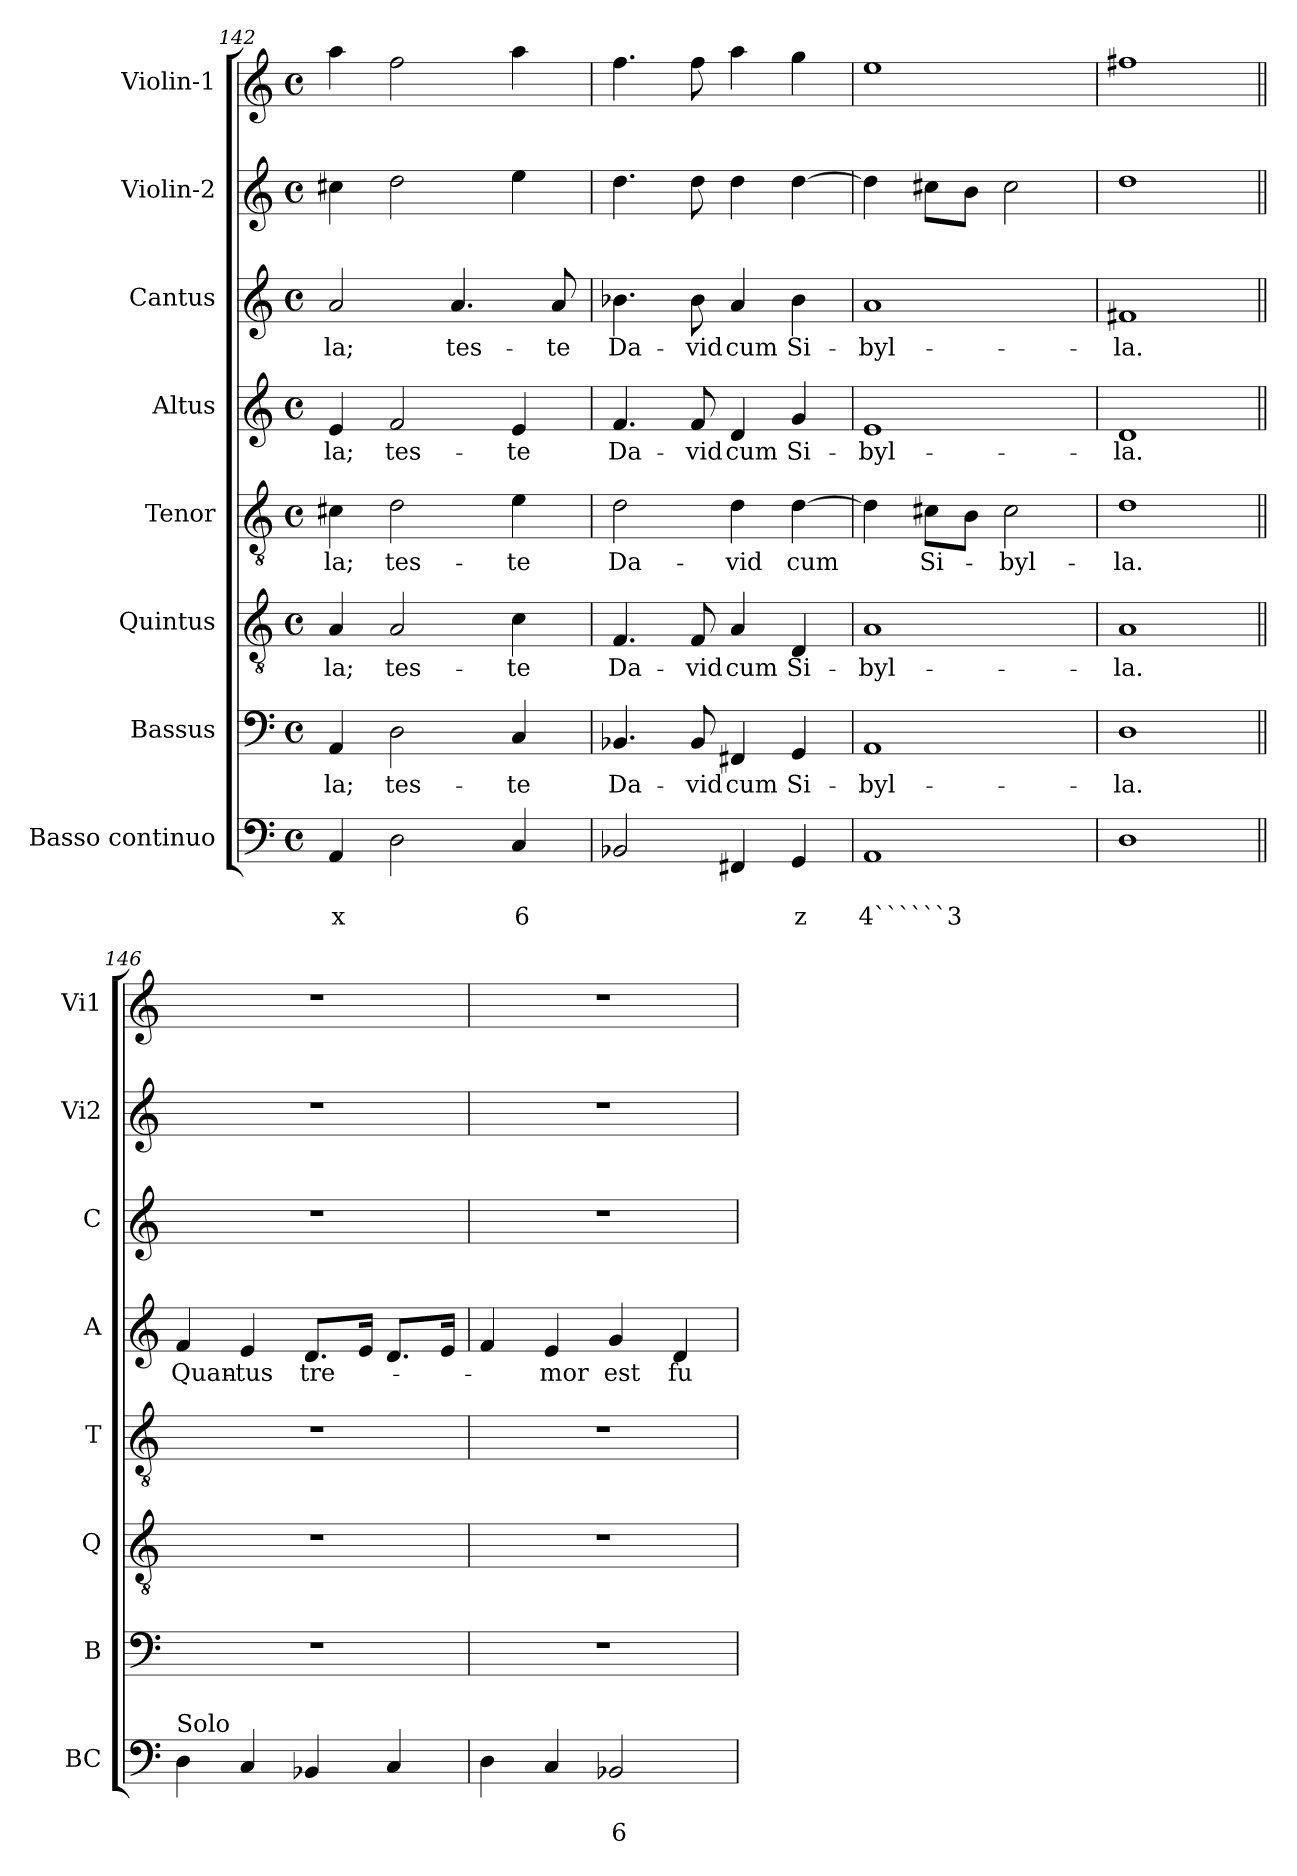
**kern	**text	**text	**kern	**text	**kern	**text	**kern	**text	**kern	**text	**kern	**text	**kern	**kern
*part8	*part8	*part8	*part7	*part7	*part6	*part6	*part5	*part5	*part4	*part4	*part3	*part3	*part2	*part1
*staff8	*staff8	*staff8	*staff7	*staff7	*staff6	*staff6	*staff5	*staff5	*staff4	*staff4	*staff3	*staff3	*staff2	*staff1
*I"Basso continuo	*	*	*I"Bassus	*	*I"Quintus	*	*I"Tenor	*	*I"Altus	*	*I"Cantus	*	*I"Violin-2	*I"Violin-1
*I'BC	*	*	*I'B	*	*I'Q	*	*I'T	*	*I'A	*	*I'C	*	*I'Vi2	*I'Vi1
*clefF4	*	*	*clefF4	*	*clefGv2	*	*clefGv2	*	*clefG2	*	*clefG2	*	*clefG2	*clefG2
*k[]	*	*	*k[]	*	*k[]	*	*k[]	*	*k[]	*	*k[]	*	*k[]	*k[]
*C:	*	*	*C:	*	*C:	*	*C:	*	*C:	*	*C:	*	*C:	*C:
*M4/4	*	*	*M4/4	*	*M4/4	*	*M4/4	*	*M4/4	*	*M4/4	*	*M4/4	*M4/4
*met(c)	*	*	*met(c)	*	*met(c)	*	*met(c)	*	*met(c)	*	*met(c)	*	*met(c)	*met(c)
=142	=142	=142	=142	=142	=142	=142	=142	=142	=142	=142	=142	=142	=142	=142
!	!	!LO:LY:b	!	!LO:LY:b	!	!LO:LY:b	!	!LO:LY:b	!	!LO:LY:b	!	!LO:LY:b	!	!
4AA/	.	x	4AA/	-la;	4A/	-la;	4c#X\	-la;	4e/	-la;	2a/	-la;	4cc#X\	4aa\
!	!	!	!	!LO:LY:b	!	!LO:LY:b	!	!LO:LY:b	!	!LO:LY:b	!	!	!	!
2D\	.	.	2D\	tes-	2A/	tes-	2d\	tes-	2f/	tes-	.	.	2dd\	2ff\
!	!	!	!	!	!	!	!	!	!	!	!	!LO:LY:b	!	!
.	.	.	.	.	.	.	.	.	.	.	4.a/	tes-	.	.
!	!	!LO:LY:b	!	!LO:LY:b	!	!LO:LY:b	!	!LO:LY:b	!	!LO:LY:b	!	!	!	!
4C/	.	6	4C/	-te	4c\	-te	4e\	-te	4e/	-te	.	.	4ee\	4aa\
!	!	!	!	!	!	!	!	!	!	!	!	!LO:LY:b	!	!
.	.	.	.	.	.	.	.	.	.	.	8a/	-te	.	.
=143	=143	=143	=143	=143	=143	=143	=143	=143	=143	=143	=143	=143	=143	=143
!	!	!	!	!LO:LY:b	!	!LO:LY:b	!	!LO:LY:b	!	!LO:LY:b	!	!LO:LY:b	!	!
2BB-X/	.	.	4.BB-X/	Da-	4.F/	Da-	2d\	Da-	4.f/	Da-	4.b-X\	Da-	4.dd\	4.ff\
!	!	!	!	!LO:LY:b	!	!LO:LY:b	!	!	!	!LO:LY:b	!	!LO:LY:b	!	!
.	.	.	8BB-/	-vid	8F/	-vid	.	.	8f/	-vid	8b-\	-vid	8dd\	8ff\
!	!	!	!	!LO:LY:b	!	!LO:LY:b	!	!LO:LY:b	!	!LO:LY:b	!	!LO:LY:b	!	!
4FF#X/	.	.	4FF#X/	cum	4A/	cum	4d\	-vid	4d/	cum	4a/	cum	4dd\	4aa\
!	!	!LO:LY:b	!	!LO:LY:b	!	!LO:LY:b	!	!LO:LY:b	!	!LO:LY:b	!	!LO:LY:b	!	!
4GG/	.	z	4GG/	Si-	4D/	Si-	[4d\	cum	4g/	Si-	4b-\	Si-	[4dd\	4gg\
=144	=144	=144	=144	=144	=144	=144	=144	=144	=144	=144	=144	=144	=144	=144
!	!	!LO:LY:b	!	!LO:LY:b	!	!LO:LY:b	!	!	!	!LO:LY:b	!	!LO:LY:b	!	!
1AA	.	4``````3	1AA	-byl-	1A	-byl-	4d\]	.	1e	-byl-	1a	-byl-	4dd\]	1ee
!	!	!	!	!	!	!	!	!LO:LY:b	!	!	!	!	!	!
.	.	.	.	.	.	.	8c#X\L	Si-	.	.	.	.	8cc#X\L	.
.	.	.	.	.	.	.	8B\J	.	.	.	.	.	8b\J	.
!	!	!	!	!	!	!	!	!LO:LY:b	!	!	!	!	!	!
.	.	.	.	.	.	.	2c#\	-byl-	.	.	.	.	2cc#\	.
=145	=145	=145	=145	=145	=145	=145	=145	=145	=145	=145	=145	=145	=145	=145
!	!	!	!	!LO:LY:b	!	!LO:LY:b	!	!LO:LY:b	!	!LO:LY:b	!	!LO:LY:b	!	!
1D	.	.	1D	-la.	1A	-la.	1d	-la.	1d	-la.	1f#X	-la.	1dd	1ff#X
!!LO:PB:g=z
=146||	=146||	=146||	=146||	=146||	=146||	=146||	=146||	=146||	=146||	=146||	=146||	=146||	=146||	=146||
!LO:TX:a:t=Solo	!	!	!	!	!	!	!	!	!	!	!	!	!	!
!	!	!	!	!	!	!	!	!	!	!LO:LY:b	!	!	!	!
4D\	.	.	1r	.	1r	.	1r	.	4f/	Quan-	1r	.	1r	1r
!	!	!	!	!	!	!	!	!	!	!LO:LY:b	!	!	!	!
4C/	.	.	.	.	.	.	.	.	4e/	-tus	.	.	.	.
!	!	!	!	!	!	!	!	!	!	!LO:LY:b	!	!	!	!
4BB-X/	.	.	.	.	.	.	.	.	8.d/L	tre-	.	.	.	.
.	.	.	.	.	.	.	.	.	16e/Jk	.	.	.	.	.
4C/	.	.	.	.	.	.	.	.	8.d/L	.	.	.	.	.
.	.	.	.	.	.	.	.	.	16e/Jk	.	.	.	.	.
=147	=147	=147	=147	=147	=147	=147	=147	=147	=147	=147	=147	=147	=147	=147
4D\	.	.	1r	.	1r	.	1r	.	4f/	.	1r	.	1r	1r
!	!	!	!	!	!	!	!	!	!	!LO:LY:b	!	!	!	!
4C/	.	.	.	.	.	.	.	.	4e/	-mor	.	.	.	.
!	!	!LO:LY:b	!	!	!	!	!	!	!	!LO:LY:b	!	!	!	!
2BB-X/	.	6	.	.	.	.	.	.	4g/	est	.	.	.	.
!	!	!	!	!	!	!	!	!	!	!LO:LY:b	!	!	!	!
.	.	.	.	.	.	.	.	.	4d/	fu-	.	.	.	.
=	=	=	=	=	=	=	=	=	=	=	=	=	=	=
*-	*-	*-	*-	*-	*-	*-	*-	*-	*-	*-	*-	*-	*-	*-
